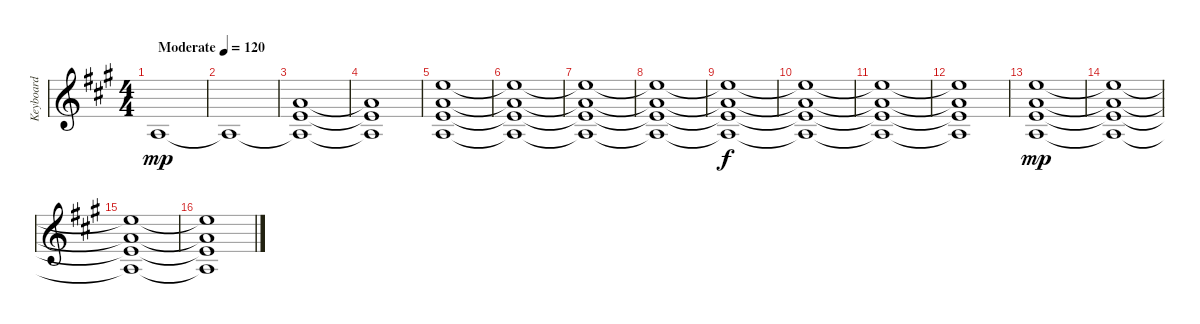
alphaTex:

\track ("Keyboard" "Keyboard") {instrument pad2warm}
\staff {score}
\tuning (Db4 Ab3 E3 B2 Gb2 Db2) {hide}
\ts (4 4)
\tempo (120 "Moderate")
\clef g2
\ks a
5.3.1{dy mp instrument pad2warm} |
5.3{t}.1 |
(8.1 8.2 5.3{t}).1 |
(8.1{t} 8.2{t} 5.3{t}).1 |
(8.1 8.2 5.3 29.4).1 |
(8.1{t} 8.2{t} 5.3{t} 29.4{t}).1 |
(8.1{t} 8.2{t} 5.3{t} 29.4{t}).1 |
(8.1{t} 8.2{t} 5.3{t} 29.4{t}).1 |
(8.1{t} 8.2{t} 5.3{t} 29.4{t}).1{dy f} |
(8.1{t} 8.2{t} 5.3{t} 29.4{t}).1 |
(8.1{t} 8.2{t} 5.3{t} 29.4{t}).1 |
(8.1{t} 8.2{t} 5.3{t} 29.4{t}).1 |
(8.1 8.2 5.3 29.4).1{dy mp} |
(8.1{t} 8.2{t} 5.3{t} 29.4{t}).1 |
(8.1{t} 8.2{t} 5.3{t} 29.4{t}).1 |
(8.1{t} 8.2{t} 5.3{t} 29.4{t}).1
